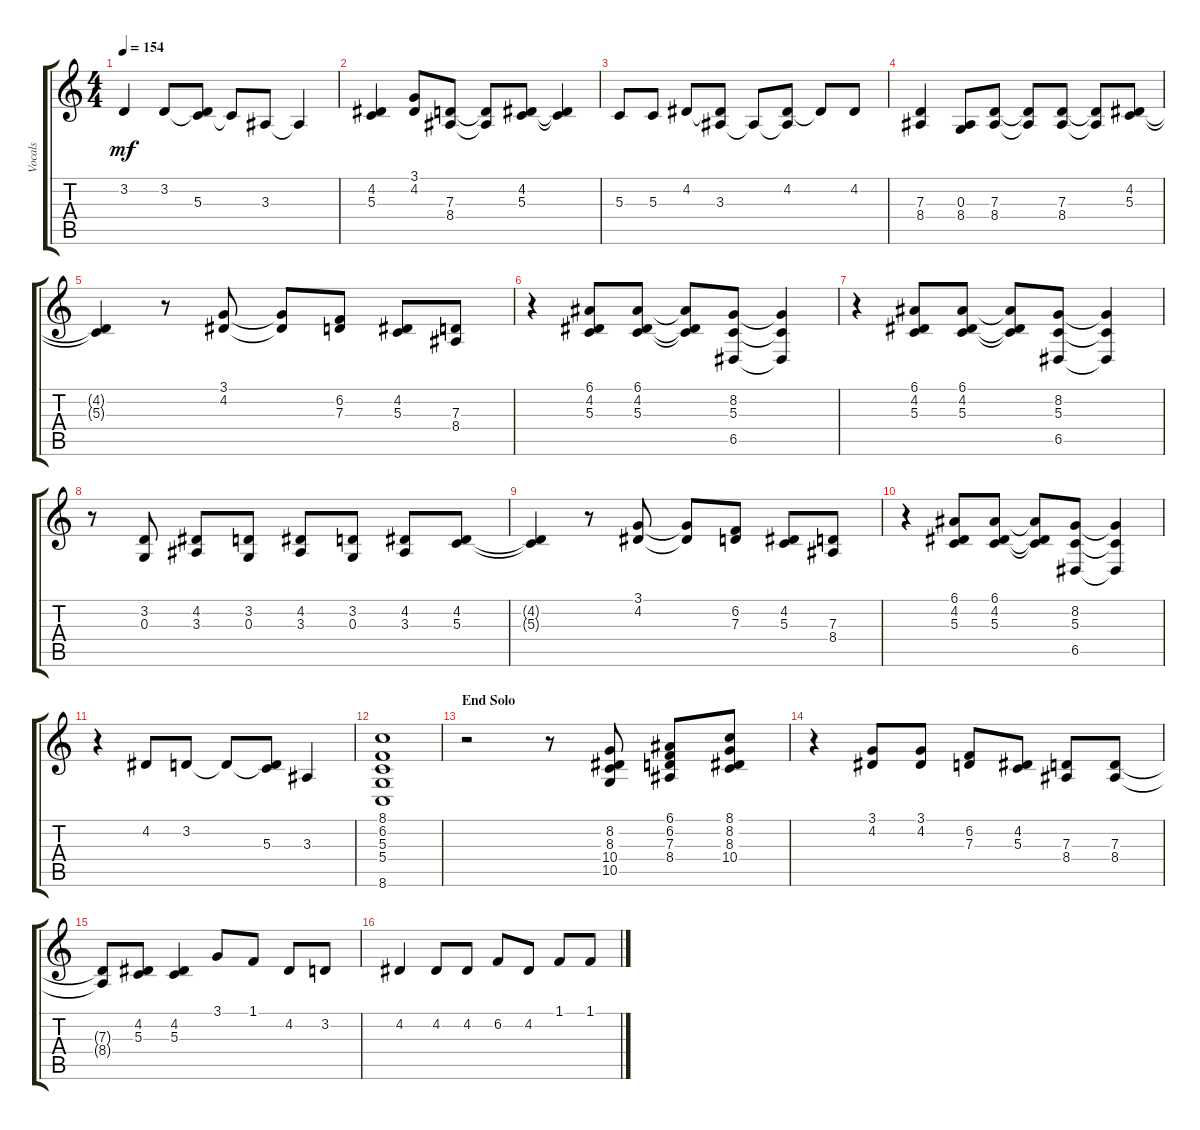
\track ("Vocals" "Vocals") {instrument lead8bassandlead}
\staff {score tabs}
\tuning (E4 B3 G3 D3 A2 E2) {hide}
\ts (4 4)
\tempo 154
\clef g2
\ks c
3.2.4{dy mf} 3.2.8 (3.2{t} 5.3).8 5.3{t}.8 3.3.8 3.3{t}.4 |
(4.2 5.3).4 (3.1 4.2).8 (7.3 8.4).8 (7.3{t} 8.4{t}).8 (4.2 5.3).8 (4.2{t} 5.3{t}).4 |
5.3.8 5.3.8 4.2.8 (4.2{t} 3.3).8 3.3{t}.8 (4.2 3.3{t}).8 4.2{t}.8 4.2.8 |
(7.3 8.4).4 (0.3 8.4).8 (7.3 8.4).8 (7.3{t} 8.4{t}).8 (7.3 8.4).8 (7.3{t} 8.4{t}).8 (4.2 5.3).8 |
(4.2{t} 5.3{t}).4 r.8 (3.1 4.2).8 (3.1{t} 4.2{t}).8 (6.2 7.3).8 (4.2 5.3).8 (7.3 8.4).8 |
r.4 (6.1 4.2 5.3).8 (6.1 4.2 5.3).8 (6.1{t} 4.2{t} 5.3{t}).8 (8.2 5.3 6.5).8 (8.2{t} 5.3{t} 6.5{t}).4 |
r.4 (6.1 4.2 5.3).8 (6.1 4.2 5.3).8 (6.1{t} 4.2{t} 5.3{t}).8 (8.2 5.3 6.5).8 (8.2{t} 5.3{t} 6.5{t}).4 |
r.8 (3.2 0.3).8 (4.2 3.3).8 (3.2 0.3).8 (4.2 3.3).8 (3.2 0.3).8 (4.2 3.3).8 (4.2 5.3).8 |
(4.2{t} 5.3{t}).4 r.8 (3.1 4.2).8 (3.1{t} 4.2{t}).8 (6.2 7.3).8 (4.2 5.3).8 (7.3 8.4).8 |
r.4 (6.1 4.2 5.3).8 (6.1 4.2 5.3).8 (6.1{t} 4.2{t} 5.3{t}).8 (8.2 5.3 6.5).8 (8.2{t} 5.3{t} 6.5{t}).4 |
r.4 4.2.8 3.2.8 3.2{t}.8 (3.2{t} 5.3).8 3.3.4 |
(8.1 6.2 5.3 5.4 8.6).1 |
\section ("" "End Solo")
r.2 r.8 (8.2 8.3 10.4 10.5).8 (6.1 6.2 7.3 8.4).8 (8.1 8.2 8.3 10.4).8 |
r.4 (3.1 4.2).8 (3.1 4.2).8 (6.2 7.3).8 (4.2 5.3).8 (7.3 8.4).8 (7.3 8.4).8 |
(7.3{t} 8.4{t}).8 (4.2 5.3).8 (4.2 5.3).4 3.1.8 1.1.8 4.2.8 3.2.8 |
4.2.4 4.2.8 4.2.8 6.2.8 4.2.8 1.1.8 1.1.8
